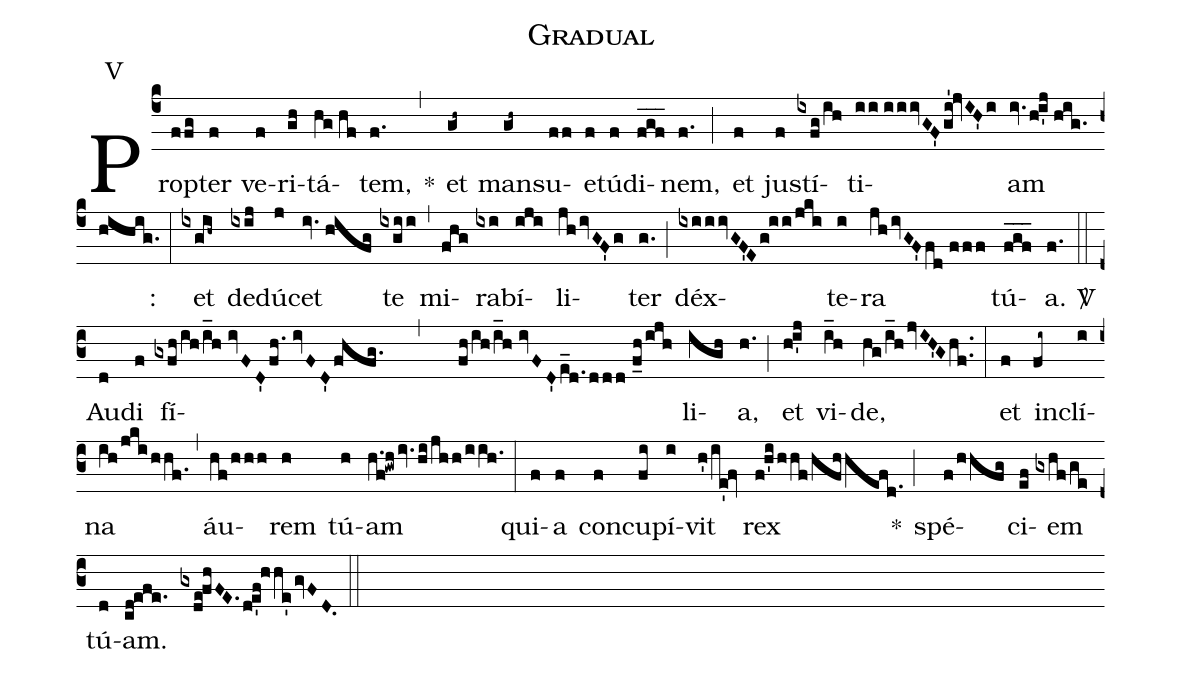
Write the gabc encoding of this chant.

name: Gradual;
annotation: V;
%%
(c4)
Prop(ffg)ter(f) ve(f)ri(gh)tá(hg//hf)tem,(f.) *(,) et(gh~) man(gh~)su(ff)e(f)tú(f)di(fgf___)nem,(f.) (;) et(f) jus(f)tí(ixfg/ih)ti(ii//iiivGF'gi'!jvIH'i)am(iv.h!i'j//hig.//hihig.) :(:) et(ixgih~) de(ixij)dú(j)cet(iv.//hifg) te(ixgii) (,) mi(fhg)ra(ixi)bí(iji)li(jhivGF'g)ter(g.) (;) déx(ixiiivGF'Eg!ii/jki)te(i)ra(jhivGF'fd//fff) tú(fgf___)a.(f.)
<sp>V/</sp>(::c3) Au(d)di(f) fí(gxfh/ih/i_h//ivFD'fh.//ivFD'fhfg. , fh/ih/i_h//ivFD'e_d.ddd//f_h/ijh)li(igh)a,(h.) (;) et(h!i'j) vi(i_h)de,(hg/i_hjvIH'Ghf..) (:) et(f) in(fi~)clí(i)na(ih/jkihhf.) (,) áu(hf/hhh)rem(h) tú(h)am(h.f!gwhiv.hi/jhh/iih.) (:) qui(f)a(f) con(f)cu(fi)pí(i)vit(h'/ie'!fv) rex(f!h'i/hhf/hfhhefd.) *(;) spé(f/hhfg)ci(ef)em(gxhf/ge) tú(d)am.(cd!efe. gxde!fhFE.d!e'f!hhe'gvFD.) (::)
